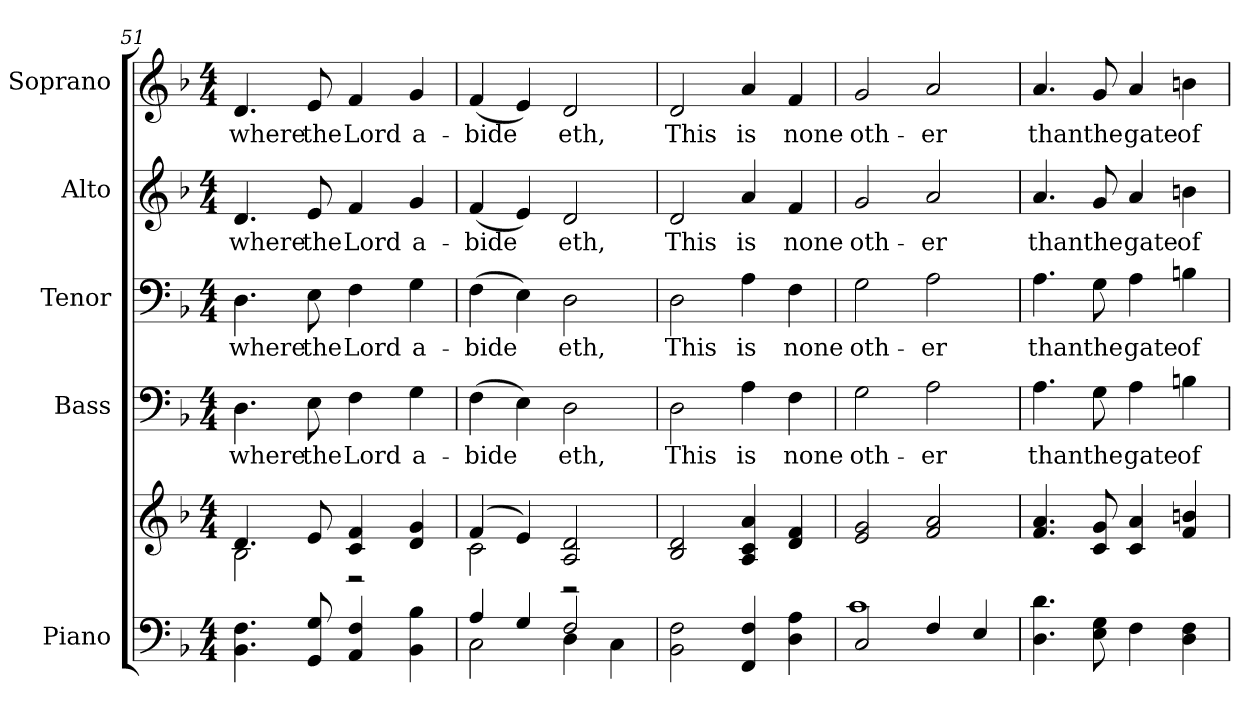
**kern	**kern	**kern	**text	**kern	**text	**kern	**text	**kern	**text
*part5	*part5	*part4	*part4	*part3	*part3	*part2	*part2	*part1	*part1
*staff6	*staff5	*staff4	*staff4	*staff3	*staff3	*staff2	*staff2	*staff1	*staff1
*I"Piano	*	*I"Bass	*	*I"Tenor	*	*I"Alto	*	*I"Soprano	*
*I'Pno.	*	*I'B.	*	*I'T.	*	*I'A.	*	*I'S.	*
!!LO:PB:g=z
*clefF4	*clefG2	*clefF4	*	*clefF4	*	*clefG2	*	*clefG2	*
*k[b-]	*k[b-]	*k[b-]	*	*k[b-]	*	*k[b-]	*	*k[b-]	*
*F:	*F:	*F:	*	*F:	*	*F:	*	*F:	*
*M4/4	*M4/4	*M4/4	*	*M4/4	*	*M4/4	*	*M4/4	*
=51	=51	=51	=51	=51	=51	=51	=51	=51	=51
*	*^	*	*	*	*	*	*	*	*
!	!	!	!	!LO:LY:b:color=#000000	!	!	!	!	!	!
!	!	!	!	!	!	!LO:LY:b:color=#000000	!	!	!	!
!	!	!	!	!	!	!	!	!LO:LY:b:color=#000000	!	!
!	!	!	!	!	!	!	!	!	!	!LO:LY:b:color=#000000
4.BB-i\ 4.Fi	4.di/	2B-i\	4.Di\	where	4.Di\	where	4.di/	where	4.di/	where
!	!	!	!	!LO:LY:b:color=#000000	!	!	!	!	!	!
!	!	!	!	!	!	!LO:LY:b:color=#000000	!	!	!	!
!	!	!	!	!	!	!	!	!LO:LY:b:color=#000000	!	!
!	!	!	!	!	!	!	!	!	!	!LO:LY:b:color=#000000
8GGi/ 8Gi	8ei/	.	8Ei\	the	8Ei\	the	8ei/	the	8ei/	the
!	!	!	!	!LO:LY:b:color=#000000	!	!	!	!	!	!
!	!	!	!	!	!	!LO:LY:b:color=#000000	!	!	!	!
!	!	!	!	!	!	!	!	!LO:LY:b:color=#000000	!	!
!	!	!	!	!	!	!	!	!	!	!LO:LY:b:color=#000000
4AAi/ 4Fi	4ci/ 4fi	2r	4Fi\	Lord	4Fi\	Lord	4fi/	Lord	4fi/	Lord
!	!	!	!	!LO:LY:b:color=#000000	!	!	!	!	!	!
!	!	!	!	!	!	!LO:LY:b:color=#000000	!	!	!	!
!	!	!	!	!	!	!	!	!LO:LY:b:color=#000000	!	!
!	!	!	!	!	!	!	!	!	!	!LO:LY:b:color=#000000
4BB-i\ 4B-i	4di/ 4gi	.	4Gi\	a-	4Gi\	a-	4gi/	a-	4gi/	a-
=52	=52	=52	=52	=52	=52	=52	=52	=52	=52	=52
*^	*	*	*	*	*	*	*	*	*	*
!	!	!	!	!	!LO:LY:b:color=#000000	!	!	!	!	!	!
!	!	!	!	!	!	!	!LO:LY:b:color=#000000	!	!	!	!
!	!	!	!	!	!	!	!	!	!LO:LY:b:color=#000000	!	!
!	!	!	!	!	!	!	!	!	!	!	!LO:LY:b:color=#000000
4Ai/	2Ci\	(4fi/	2ci\	(4Fi\	-bide	(4Fi\	-bide	(4fi/	-bide	(4fi/	-bide
4Gi/	.	4ei/)	.	4Ei\)	.	4Ei\)	.	4ei/)	.	4ei/)	.
!	!	!	!	!	!LO:LY:b:color=#000000	!	!	!	!	!	!
!	!	!	!	!	!	!	!LO:LY:b:color=#000000	!	!	!	!
!	!	!	!	!	!	!	!	!	!LO:LY:b:color=#000000	!	!
!	!	!	!	!	!	!	!	!	!	!	!LO:LY:b:color=#000000
2Fi/	4Di\	2Ai/ 2di	2r	2Di\	eth,	2Di\	eth,	2di/	eth,	2di/	eth,
.	4Ci\	.	.	.	.	.	.	.	.	.	.
*v	*v	*	*	*	*	*	*	*	*	*	*
*	*v	*v	*	*	*	*	*	*	*	*
=53	=53	=53	=53	=53	=53	=53	=53	=53	=53
*^	*	*	*	*	*	*	*	*	*
!	!	!	!	!LO:LY:b:color=#000000	!	!	!	!	!	!
*v	*v	*	*	*	*	*	*	*	*	*
*^	*	*	*	*	*	*	*	*	*
!	!	!	!	!	!	!LO:LY:b:color=#000000	!	!	!	!
*v	*v	*	*	*	*	*	*	*	*	*
*^	*	*	*	*	*	*	*	*	*
!	!	!	!	!	!	!	!	!LO:LY:b:color=#000000	!	!
*v	*v	*	*	*	*	*	*	*	*	*
*^	*	*	*	*	*	*	*	*	*
!	!	!	!	!	!	!	!	!	!	!LO:LY:b:color=#000000
*v	*v	*	*	*	*	*	*	*	*	*
2BB-i\ 2Fi	2B-i/ 2di	2Di\	This	2Di\	This	2di/	This	2di/	This
!	!	!	!LO:LY:b:color=#000000	!	!	!	!	!	!
!	!	!	!	!	!LO:LY:b:color=#000000	!	!	!	!
!	!	!	!	!	!	!	!LO:LY:b:color=#000000	!	!
!	!	!	!	!	!	!	!	!	!LO:LY:b:color=#000000
4FFi/ 4Fi	4Ai/ 4ci 4ai	4Ai\	is	4Ai\	is	4ai/	is	4ai/	is
!	!	!	!LO:LY:b:color=#000000	!	!	!	!	!	!
!	!	!	!	!	!LO:LY:b:color=#000000	!	!	!	!
!	!	!	!	!	!	!	!LO:LY:b:color=#000000	!	!
!	!	!	!	!	!	!	!	!	!LO:LY:b:color=#000000
4Di\ 4Ai	4di/ 4fi	4Fi\	none	4Fi\	none	4fi/	none	4fi/	none
=54	=54	=54	=54	=54	=54	=54	=54	=54	=54
*^	*	*	*	*	*	*	*	*	*
!	!	!	!	!LO:LY:b:color=#000000	!	!	!	!	!	!
!	!	!	!	!	!	!LO:LY:b:color=#000000	!	!	!	!
!	!	!	!	!	!	!	!	!LO:LY:b:color=#000000	!	!
!	!	!	!	!	!	!	!	!	!	!LO:LY:b:color=#000000
2Ci/	1ci	2ei/ 2gi	2Gi\	oth-	2Gi\	oth-	2gi/	oth-	2gi/	oth-
!	!	!	!	!LO:LY:b:color=#000000	!	!	!	!	!	!
!	!	!	!	!	!	!LO:LY:b:color=#000000	!	!	!	!
!	!	!	!	!	!	!	!	!LO:LY:b:color=#000000	!	!
!	!	!	!	!	!	!	!	!	!	!LO:LY:b:color=#000000
4Fi/	.	2fi/ 2ai	2Ai\	-er	2Ai\	-er	2ai/	-er	2ai/	-er
4Ei/	.	.	.	.	.	.	.	.	.	.
*v	*v	*	*	*	*	*	*	*	*	*
!!LO:PB:g=z
=55	=55	=55	=55	=55	=55	=55	=55	=55	=55
!	!	!	!LO:LY:b:color=#000000	!	!	!	!	!	!
!	!	!	!	!	!LO:LY:b:color=#000000	!	!	!	!
!	!	!	!	!	!	!	!LO:LY:b:color=#000000	!	!
!	!	!	!	!	!	!	!	!	!LO:LY:b:color=#000000
4.Di\ 4.di	4.fi/ 4.ai	4.Ai\	than	4.Ai\	than	4.ai/	than	4.ai/	than
!	!	!	!LO:LY:b:color=#000000	!	!	!	!	!	!
!	!	!	!	!	!LO:LY:b:color=#000000	!	!	!	!
!	!	!	!	!	!	!	!LO:LY:b:color=#000000	!	!
!	!	!	!	!	!	!	!	!	!LO:LY:b:color=#000000
8Ei\ 8Gi	8ci/ 8gi	8Gi\	the	8Gi\	the	8gi/	the	8gi/	the
!	!	!	!LO:LY:b:color=#000000	!	!	!	!	!	!
!	!	!	!	!	!LO:LY:b:color=#000000	!	!	!	!
!	!	!	!	!	!	!	!LO:LY:b:color=#000000	!	!
!	!	!	!	!	!	!	!	!	!LO:LY:b:color=#000000
4Fi\	4ci/ 4ai	4Ai\	gate	4Ai\	gate	4ai/	gate	4ai/	gate
!	!	!	!LO:LY:b:color=#000000	!	!	!	!	!	!
!	!	!	!	!	!LO:LY:b:color=#000000	!	!	!	!
!	!	!	!	!	!	!	!LO:LY:b:color=#000000	!	!
!	!	!	!	!	!	!	!	!	!LO:LY:b:color=#000000
4Di\ 4Fi	4fi/ 4bni	4Bni\	of	4Bni\	of	4bni\	of	4bni\	of
=	=	=	=	=	=	=	=	=	=
*-	*-	*-	*-	*-	*-	*-	*-	*-	*-
